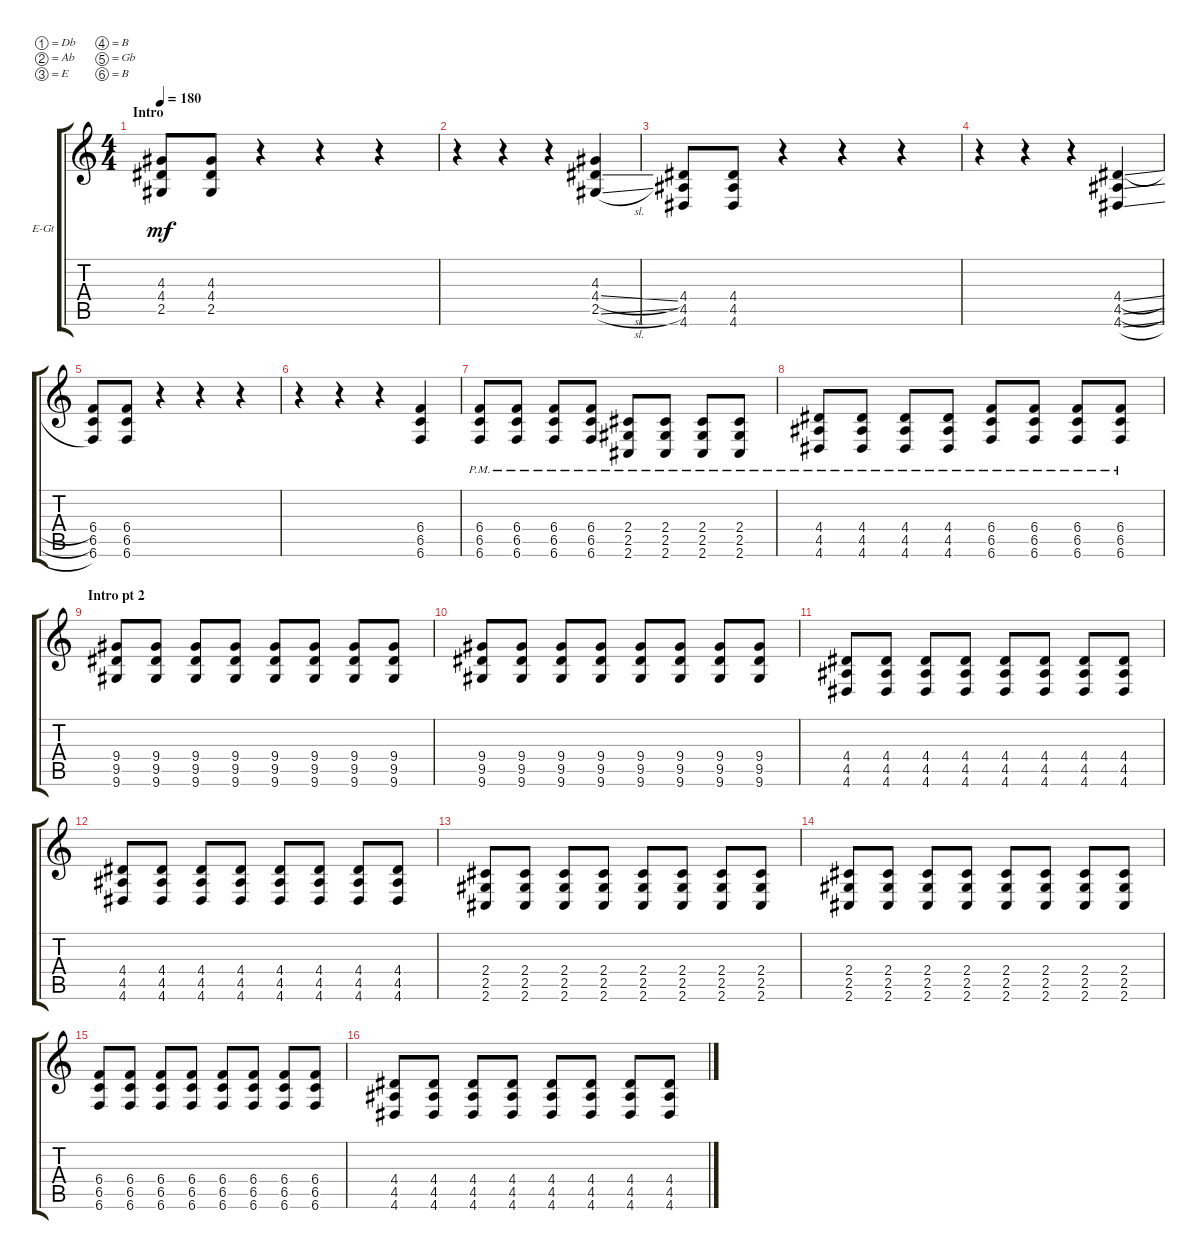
\bracketExtendMode groupsimilarinstruments
\firstSystemTrackNameOrientation horizontal
\otherSystemsTrackNameOrientation horizontal
\track ("Electric Guitar 2" "E-Gt") {instrument distortionguitar}
\staff {score tabs}
\tuning (Db4 Ab3 E3 B2 Gb2 B1)
\ts (4 4)
\section ("" "Intro")
\tempo 180
\clef g2
\ks c
(2.5 4.4 4.3).8{dy mf instrument distortionguitar} (4.4 4.3 2.5).8 r.4 r.4 r.4 |
r.4 r.4 r.4 (4.4{sl} 2.5{sl} 4.3).4 |
(4.6 4.5 4.4).8 (4.4 4.5 4.6).8 r.4 r.4 r.4 |
r.4 r.4 r.4 (4.6{sl} 4.5{sl} 4.4{sl}).4 |
(6.4 6.5 6.6).8 (6.6 6.5 6.4).8 r.4 r.4 r.4 |
r.4 r.4 r.4 (6.6 6.5 6.4).4 |
(6.6{pm} 6.5{pm} 6.4{pm}).8 (6.6{pm} 6.5{pm} 6.4{pm}).8 (6.6{pm} 6.5{pm} 6.4{pm}).8 (6.6{pm} 6.5{pm} 6.4{pm}).8 (2.6{pm} 2.5{pm} 2.4{pm}).8 (2.6{pm} 2.5{pm} 2.4{pm}).8 (2.6{pm} 2.5{pm} 2.4{pm}).8 (2.6{pm} 2.5{pm} 2.4{pm}).8 |
(4.6{pm} 4.5{pm} 4.4{pm}).8 (4.6{pm} 4.5{pm} 4.4{pm}).8 (4.6{pm} 4.5{pm} 4.4{pm}).8 (4.6{pm} 4.5{pm} 4.4{pm}).8 (6.6{pm} 6.5{pm} 6.4{pm}).8 (6.6{pm} 6.5{pm} 6.4{pm}).8 (6.6{pm} 6.5{pm} 6.4{pm}).8 (6.6{pm} 6.5{pm} 6.4{pm}).8 |
\section ("" "Intro pt 2")
(9.6 9.5 9.4).8 (9.6 9.5 9.4).8 (9.6 9.5 9.4).8 (9.6 9.5 9.4).8 (9.6 9.5 9.4).8 (9.6 9.5 9.4).8 (9.6 9.5 9.4).8 (9.6 9.5 9.4).8 |
(9.6 9.5 9.4).8 (9.6 9.5 9.4).8 (9.6 9.5 9.4).8 (9.6 9.5 9.4).8 (9.6 9.5 9.4).8 (9.6 9.5 9.4).8 (9.6 9.5 9.4).8 (9.6 9.5 9.4).8 |
(4.6 4.5 4.4).8 (4.6 4.5 4.4).8 (4.6 4.5 4.4).8 (4.6 4.5 4.4).8 (4.6 4.5 4.4).8 (4.6 4.5 4.4).8 (4.6 4.5 4.4).8 (4.6 4.5 4.4).8 |
(4.6 4.5 4.4).8 (4.6 4.5 4.4).8 (4.6 4.5 4.4).8 (4.6 4.5 4.4).8 (4.6 4.5 4.4).8 (4.6 4.5 4.4).8 (4.6 4.5 4.4).8 (4.6 4.5 4.4).8 |
(2.6 2.5 2.4).8 (2.6 2.5 2.4).8 (2.6 2.5 2.4).8 (2.6 2.5 2.4).8 (2.6 2.5 2.4).8 (2.6 2.5 2.4).8 (2.6 2.5 2.4).8 (2.6 2.5 2.4).8 |
(2.6 2.5 2.4).8 (2.6 2.5 2.4).8 (2.6 2.5 2.4).8 (2.6 2.5 2.4).8 (2.6 2.5 2.4).8 (2.6 2.5 2.4).8 (2.6 2.5 2.4).8 (2.6 2.5 2.4).8 |
(6.6 6.4 6.5).8 (6.6 6.4 6.5).8 (6.6 6.4 6.5).8 (6.6 6.4 6.5).8 (6.6 6.4 6.5).8 (6.6 6.4 6.5).8 (6.6 6.4 6.5).8 (6.6 6.4 6.5).8 |
(4.6 4.5 4.4).8 (4.6 4.5 4.4).8 (4.6 4.5 4.4).8 (4.6 4.5 4.4).8 (4.6 4.5 4.4).8 (4.6 4.5 4.4).8 (4.6 4.5 4.4).8 (4.6 4.5 4.4).8
